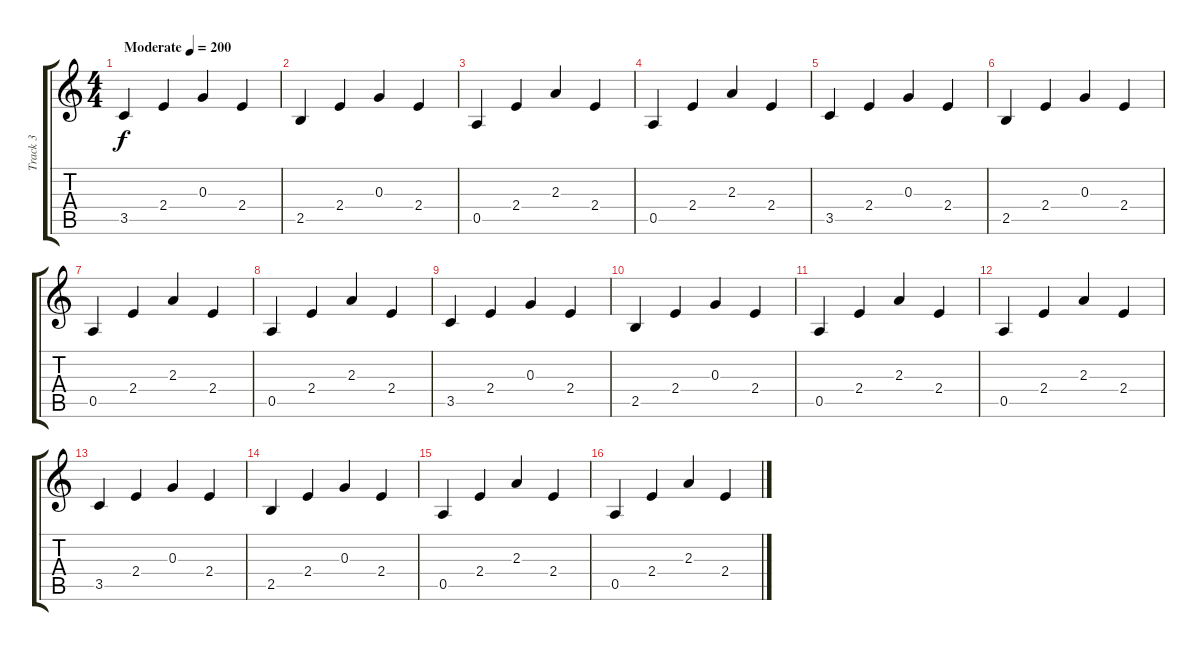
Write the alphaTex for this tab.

\track ("Track 3" "Track 3") {instrument electricguitarclean}
\staff {score tabs}
\tuning (E4 B3 G3 D3 A2 E2) {hide}
\ts (4 4)
\tempo (200 "Moderate")
\clef g2
\ks c
3.5.4{dy f instrument electricguitarclean} 2.4.4 0.3.4 2.4.4 |
2.5.4 2.4.4 0.3.4 2.4.4 |
0.5.4 2.4.4 2.3.4 2.4.4 |
0.5.4 2.4.4 2.3.4 2.4.4 |
3.5.4 2.4.4 0.3.4 2.4.4 |
2.5.4 2.4.4 0.3.4 2.4.4 |
0.5.4 2.4.4 2.3.4 2.4.4 |
0.5.4 2.4.4 2.3.4 2.4.4 |
3.5.4 2.4.4 0.3.4 2.4.4 |
2.5.4 2.4.4 0.3.4 2.4.4 |
0.5.4 2.4.4 2.3.4 2.4.4 |
0.5.4 2.4.4 2.3.4 2.4.4 |
3.5.4 2.4.4 0.3.4 2.4.4 |
2.5.4 2.4.4 0.3.4 2.4.4 |
0.5.4 2.4.4 2.3.4 2.4.4 |
0.5.4 2.4.4 2.3.4 2.4.4
